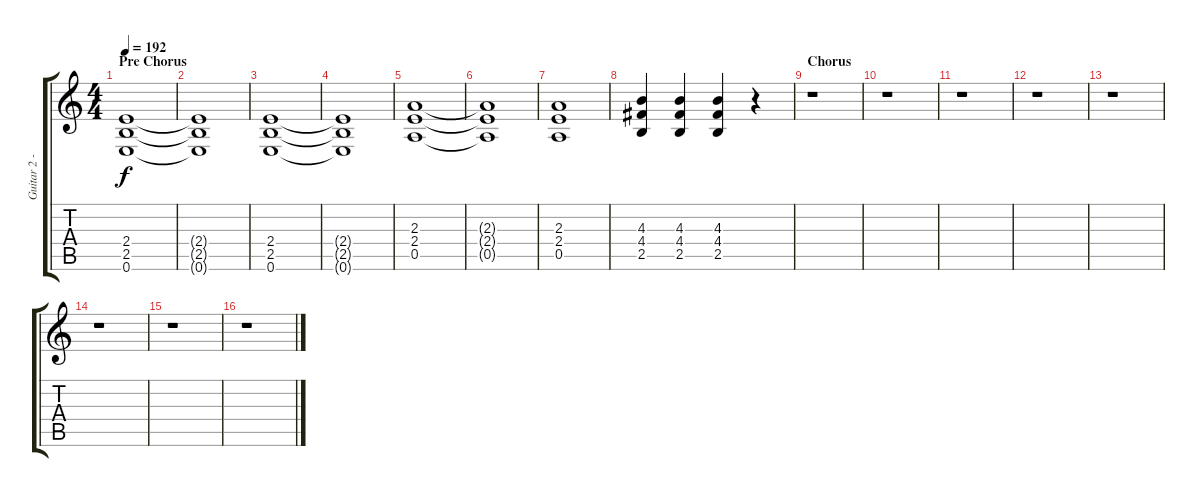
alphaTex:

\track ("Guitar 2 - Distortion" "Guitar 2 -") {instrument distortionguitar}
\staff {score tabs}
\tuning (E4 B3 G3 D3 A2 E2) {hide}
\ts (4 4)
\section ("" "Pre Chorus")
\tempo 192
\clef g2
\ks c
(2.4 2.5 0.6).1{dy f} |
(2.4{t} 2.5{t} 0.6{t}).1 |
(2.4 2.5 0.6).1 |
(2.4{t} 2.5{t} 0.6{t}).1 |
(2.3 2.4 0.5).1 |
(2.3{t} 2.4{t} 0.5{t}).1 |
(2.3 2.4 0.5).1 |
(4.3 4.4 2.5).4 (4.3 4.4 2.5).4 (4.3 4.4 2.5).4 r.4 |
\section ("" "Chorus")
r.1 |
r.1 |
r.1 |
r.1 |
r.1 |
r.1 |
r.1 |
r.1
